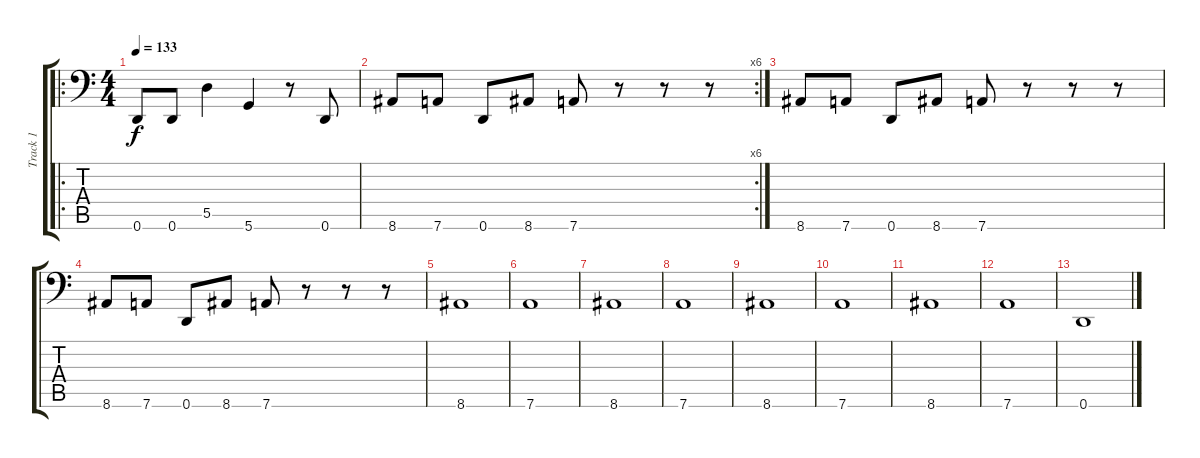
\track ("Track 1" "Track 1") {instrument electricbasspick}
\staff {score tabs}
\tuning (E3 B2 G2 D2 A1 D1) {hide}
\ro
\ts (4 4)
\tempo 133
\clef f4
\ks c
0.6.8{dy f} 0.6.8 5.5.4 5.6.4 r.8 0.6.8 |
\rc 6
8.6.8 7.6.8 0.6.8 8.6.8 7.6.8 r.8 r.8 r.8 |
8.6.8 7.6.8 0.6.8 8.6.8 7.6.8 r.8 r.8 r.8 |
8.6.8 7.6.8 0.6.8 8.6.8 7.6.8 r.8 r.8 r.8 |
8.6.1 |
7.6.1 |
8.6.1 |
7.6.1 |
8.6.1 |
7.6.1 |
8.6.1 |
7.6.1 |
0.6.1
